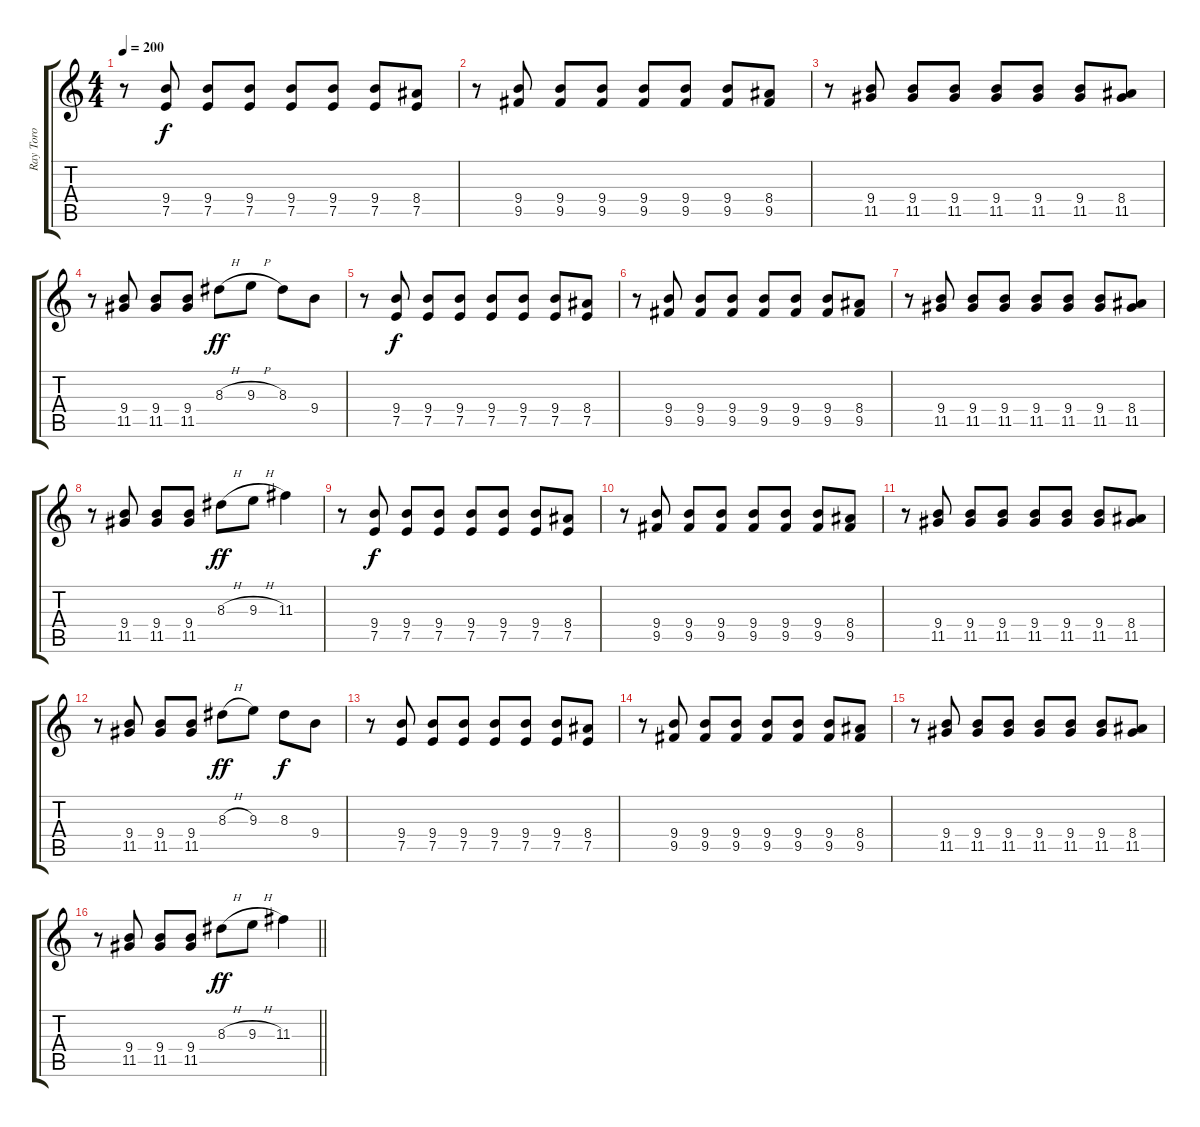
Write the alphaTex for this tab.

\track ("Ray Toro" "Ray Toro") {instrument distortionguitar}
\staff {score tabs}
\tuning (E4 B3 G3 D3 A2 D2) {hide}
\ts (4 4)
\tempo 200
\clef g2
\ks c
r.8{dy ff} (9.4 7.5).8{dy f} (9.4 7.5).8 (9.4 7.5).8 (9.4 7.5).8 (9.4 7.5).8 (9.4 7.5).8 (8.4 7.5).8 |
r.8 (9.4 9.5).8 (9.4 9.5).8 (9.4 9.5).8 (9.4 9.5).8 (9.4 9.5).8 (9.4 9.5).8 (8.4 9.5).8 |
r.8 (9.4 11.5).8 (9.4 11.5).8 (9.4 11.5).8 (9.4 11.5).8 (9.4 11.5).8 (9.4 11.5).8 (8.4 11.5).8 |
r.8 (9.4 11.5).8 (9.4 11.5).8 (9.4 11.5).8 8.3{h}.8{dy ff} 9.3{h}.8 8.3.8 9.4.8 |
r.8 (9.4 7.5).8{dy f} (9.4 7.5).8 (9.4 7.5).8 (9.4 7.5).8 (9.4 7.5).8 (9.4 7.5).8 (8.4 7.5).8 |
r.8 (9.4 9.5).8 (9.4 9.5).8 (9.4 9.5).8 (9.4 9.5).8 (9.4 9.5).8 (9.4 9.5).8 (8.4 9.5).8 |
r.8 (9.4 11.5).8 (9.4 11.5).8 (9.4 11.5).8 (9.4 11.5).8 (9.4 11.5).8 (9.4 11.5).8 (8.4 11.5).8 |
r.8 (9.4 11.5).8 (9.4 11.5).8 (9.4 11.5).8 8.3{h}.8{dy ff} 9.3{h}.8 11.3.4 |
r.8 (9.4 7.5).8{dy f} (9.4 7.5).8 (9.4 7.5).8 (9.4 7.5).8 (9.4 7.5).8 (9.4 7.5).8 (8.4 7.5).8 |
r.8 (9.4 9.5).8 (9.4 9.5).8 (9.4 9.5).8 (9.4 9.5).8 (9.4 9.5).8 (9.4 9.5).8 (8.4 9.5).8 |
r.8 (9.4 11.5).8 (9.4 11.5).8 (9.4 11.5).8 (9.4 11.5).8 (9.4 11.5).8 (9.4 11.5).8 (8.4 11.5).8 |
r.8 (9.4 11.5).8 (9.4 11.5).8 (9.4 11.5).8 8.3{h}.8{dy ff} 9.3.8 8.3.8{dy f} 9.4.8 |
r.8 (9.4 7.5).8 (9.4 7.5).8 (9.4 7.5).8 (9.4 7.5).8 (9.4 7.5).8 (9.4 7.5).8 (8.4 7.5).8 |
r.8 (9.4 9.5).8 (9.4 9.5).8 (9.4 9.5).8 (9.4 9.5).8 (9.4 9.5).8 (9.4 9.5).8 (8.4 9.5).8 |
r.8 (9.4 11.5).8 (9.4 11.5).8 (9.4 11.5).8 (9.4 11.5).8 (9.4 11.5).8 (9.4 11.5).8 (8.4 11.5).8 |
\barLineRight lightlight
r.8 (9.4 11.5).8 (9.4 11.5).8 (9.4 11.5).8 8.3{h}.8{dy ff} 9.3{h}.8 11.3.4
